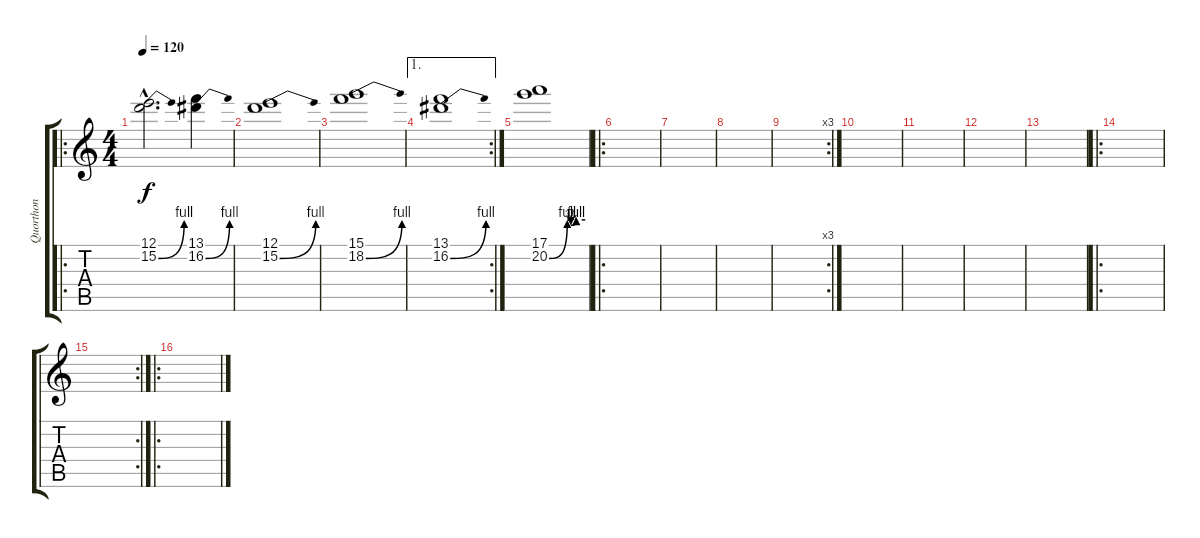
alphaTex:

\track ("Quorthon" "Quorthon") {instrument distortionguitar}
\staff {score tabs}
\tuning (E4 B3 G3 D3 A2 E2) {hide}
\ro
\ts (4 4)
\tempo 120
\clef g2
\ks c
(12.1{hac} 15.2{be (bend 0 0 60 4) hac}).2{d dy f} (13.1 16.2{be (bend 0 0 60 4)}).4 |
(12.1 15.2{be (bend 0 0 60 4)}).1 |
(15.1 18.2{be (bend 0 0 60 4)}).1 |
\ae 1
\rc 2
(13.1 16.2{be (bend 0 0 60 4)}).1 |
(17.1 20.2{be (custom 0 0 30 4 36 3 45 4 60 4)}).1 |
\ro
|
|
|
\rc 3
|
|
|
|
|
\ro
|
\rc 2
|
\ro
